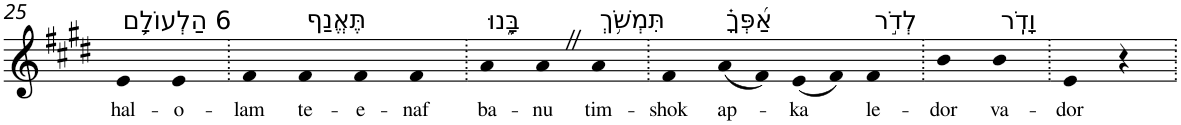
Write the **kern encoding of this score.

**kern	**text
*part1	*part1
*staff1	*staff1
*I"Piano	*
*I'Pno	*
!!LO:PB:g=z
*clefG2	*
*k[f#c#g#d#]	*
*E:	*
=25	=25
!LO:TX:a:t=6 הַלְעוֹלָ֥ם	!
!	!LO:LY:b
4e	hal-
!	!LO:LY:b
4e	-o-
=26.	=26.
!	!LO:LY:b
4f#	-lam
!LO:TX:a:t=תֶּאֱנַף	!
!	!LO:LY:b
4f#	te-
!	!LO:LY:b
4f#	-e-
!	!LO:LY:b
4f#	-naf
=27.	=27.
!LO:TX:a:t=בָּ֑נוּ	!
!	!LO:LY:b
4a	ba-
!	!LO:LY:b
4aZ	-nu
!LO:TX:a:t=תִּמְשֹׁ֥ךְ	!
!	!LO:LY:b
4a	tim-
=28.	=28.
!	!LO:LY:b
4f#	-shok
!LO:TX:a:t=אַ֝פְּךָ֗	!
!	!LO:LY:b
(8a	ap-
8f#)	.
!	!LO:LY:b
(8e	-ka
8f#)	.
!LO:TX:a:t=לְדֹ֣ר	!
!	!LO:LY:b
4f#	le-
=29.	=29.
!	!LO:LY:b
4b	-dor
!LO:TX:a:t=וָדֹֽר	!
!	!LO:LY:b
4b	va-
=30.	=30.
!	!LO:LY:b
4e	-dor
4r	.
=.	=.
*-	*-
